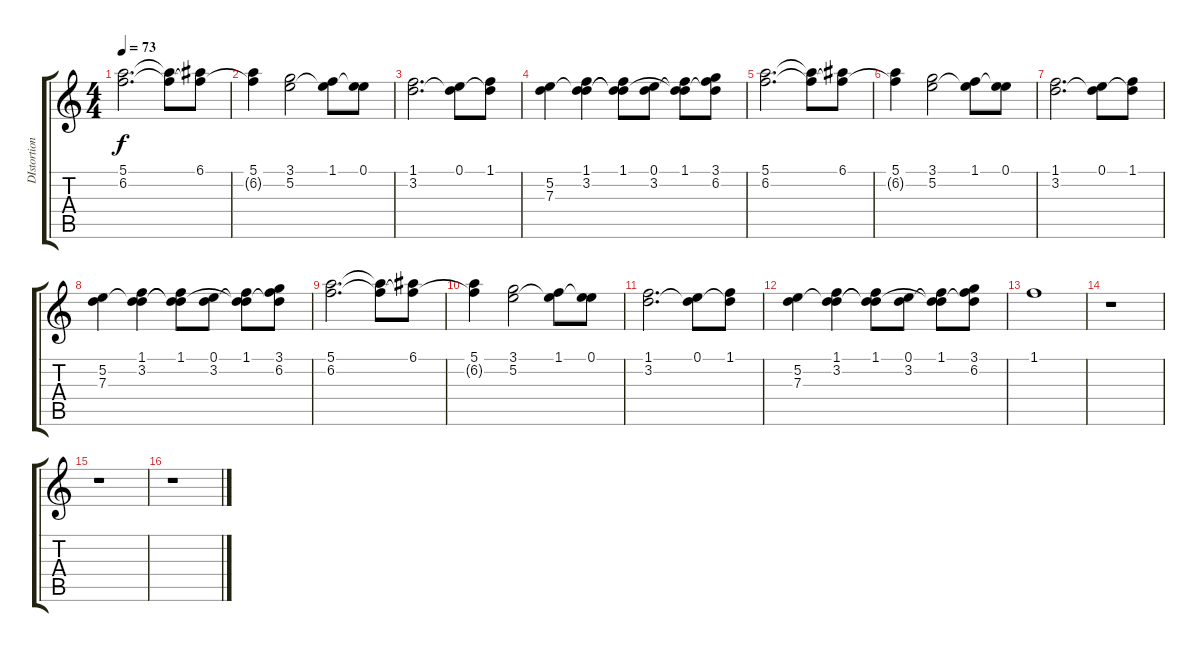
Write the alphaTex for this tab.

\track ("DIstortion Guitar 2/Extra Inst" "DIstortion") {instrument distortionguitar}
\staff {score tabs}
\tuning (E4 B3 G3 D3 A2 E2) {hide}
\ts (4 4)
\tempo 73
\clef g2
\ks c
(5.1 6.2).2{d dy f} (5.1{t} 6.2{t}).8 (6.1 6.2{t}).8 |
(5.1 6.2{t}).4 (3.1 5.2).2 (1.1 5.2{t}).8 (0.1 5.2{t}).8 |
(1.1 3.2).2{d} (0.1 3.2{t}).8 (1.1 3.2{t}).8 |
(5.2 7.3).4 (1.1 3.2 7.3{t}).4 (1.1 3.2{t} 7.3{t}).8 (0.1 3.2).8 (1.1 3.2{t} 7.3{t}).8 (3.1 6.2 7.3{t}).8 |
(5.1 6.2).2{d} (5.1{t} 6.2{t}).8 (6.1 6.2{t}).8 |
(5.1 6.2{t}).4 (3.1 5.2).2 (1.1 5.2{t}).8 (0.1 5.2{t}).8 |
(1.1 3.2).2{d} (0.1 3.2{t}).8 (1.1 3.2{t}).8 |
(5.2 7.3).4 (1.1 3.2 7.3{t}).4 (1.1 3.2{t} 7.3{t}).8 (0.1 3.2).8 (1.1 3.2{t} 7.3{t}).8 (3.1 6.2 7.3{t}).8 |
(5.1 6.2).2{d} (5.1{t} 6.2{t}).8 (6.1 6.2{t}).8 |
(5.1 6.2{t}).4 (3.1 5.2).2 (1.1 5.2{t}).8 (0.1 5.2{t}).8 |
(1.1 3.2).2{d} (0.1 3.2{t}).8 (1.1 3.2{t}).8 |
(5.2 7.3).4 (1.1 3.2 7.3{t}).4 (1.1 3.2{t} 7.3{t}).8 (0.1 3.2).8 (1.1 3.2{t} 7.3{t}).8 (3.1 6.2 7.3{t}).8 |
1.1.1 |
r.1 |
r.1 |
r.1
